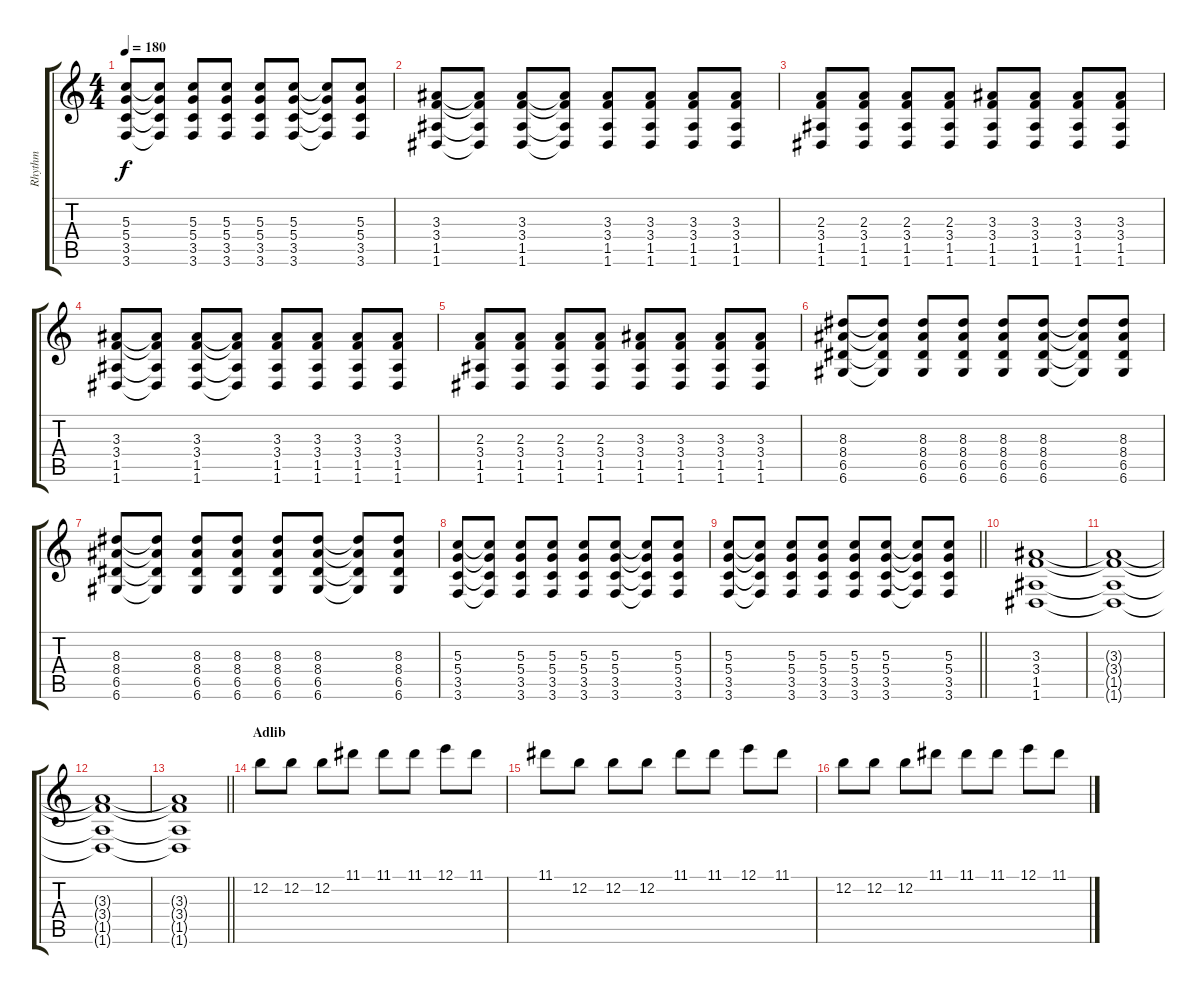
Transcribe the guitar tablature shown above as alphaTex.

\track ("Rhythm" "Rhythm") {instrument distortionguitar}
\staff {score tabs}
\tuning (E4 B3 G3 D3 A2 D2) {hide}
\ts (4 4)
\tempo 180
\clef g2
\ks c
(5.3 5.4 3.5 3.6).8{dy f} (5.3{t} 5.4{t} 3.5{t} 3.6{t}).8 (5.3 5.4 3.5 3.6).8 (5.3 5.4 3.5 3.6).8 (5.3 5.4 3.5 3.6).8 (5.3 5.4 3.5 3.6).8 (5.3{t} 5.4{t} 3.5{t} 3.6{t}).8 (5.3 5.4 3.5 3.6).8 |
(3.3 3.4 1.5 1.6).8 (3.3{t} 3.4{t} 1.5{t} 1.6{t}).8 (3.3 3.4 1.5 1.6).8 (3.3{t} 3.4{t} 1.5{t} 1.6{t}).8 (3.3 3.4 1.5 1.6).8 (3.3 3.4 1.5 1.6).8 (3.3 3.4 1.5 1.6).8 (3.3 3.4 1.5 1.6).8 |
(2.3 3.4 1.5 1.6).8 (2.3 3.4 1.5 1.6).8 (2.3 3.4 1.5 1.6).8 (2.3 3.4 1.5 1.6).8 (3.3 3.4 1.5 1.6).8 (3.3 3.4 1.5 1.6).8 (3.3 3.4 1.5 1.6).8 (3.3 3.4 1.5 1.6).8 |
(3.3 3.4 1.5 1.6).8 (3.3{t} 3.4{t} 1.5{t} 1.6{t}).8 (3.3 3.4 1.5 1.6).8 (3.3{t} 3.4{t} 1.5{t} 1.6{t}).8 (3.3 3.4 1.5 1.6).8 (3.3 3.4 1.5 1.6).8 (3.3 3.4 1.5 1.6).8 (3.3 3.4 1.5 1.6).8 |
(2.3 3.4 1.5 1.6).8 (2.3 3.4 1.5 1.6).8 (2.3 3.4 1.5 1.6).8 (2.3 3.4 1.5 1.6).8 (3.3 3.4 1.5 1.6).8 (3.3 3.4 1.5 1.6).8 (3.3 3.4 1.5 1.6).8 (3.3 3.4 1.5 1.6).8 |
(8.3 8.4 6.5 6.6).8 (8.3{t} 8.4{t} 6.5{t} 6.6{t}).8 (8.3 8.4 6.5 6.6).8 (8.3 8.4 6.5 6.6).8 (8.3 8.4 6.5 6.6).8 (8.3 8.4 6.5 6.6).8 (8.3{t} 8.4{t} 6.5{t} 6.6{t}).8 (8.3 8.4 6.5 6.6).8 |
(8.3 8.4 6.5 6.6).8 (8.3{t} 8.4{t} 6.5{t} 6.6{t}).8 (8.3 8.4 6.5 6.6).8 (8.3 8.4 6.5 6.6).8 (8.3 8.4 6.5 6.6).8 (8.3 8.4 6.5 6.6).8 (8.3{t} 8.4{t} 6.5{t} 6.6{t}).8 (8.3 8.4 6.5 6.6).8 |
(5.3 5.4 3.5 3.6).8 (5.3{t} 5.4{t} 3.5{t} 3.6{t}).8 (5.3 5.4 3.5 3.6).8 (5.3 5.4 3.5 3.6).8 (5.3 5.4 3.5 3.6).8 (5.3 5.4 3.5 3.6).8 (5.3{t} 5.4{t} 3.5{t} 3.6{t}).8 (5.3 5.4 3.5 3.6).8 |
\barLineRight lightlight
(5.3 5.4 3.5 3.6).8 (5.3{t} 5.4{t} 3.5{t} 3.6{t}).8 (5.3 5.4 3.5 3.6).8 (5.3 5.4 3.5 3.6).8 (5.3 5.4 3.5 3.6).8 (5.3 5.4 3.5 3.6).8 (5.3{t} 5.4{t} 3.5{t} 3.6{t}).8 (5.3 5.4 3.5 3.6).8 |
(3.3 3.4 1.5 1.6).1 |
(3.3{t} 3.4{t} 1.5{t} 1.6{t}).1 |
(3.3{t} 3.4{t} 1.5{t} 1.6{t}).1 |
\barLineRight lightlight
(3.3{t} 3.4{t} 1.5{t} 1.6{t}).1 |
\section ("" "Adlib")
12.2.8 12.2.8 12.2.8 11.1.8 11.1.8 11.1.8 12.1.8 11.1.8 |
11.1.8 12.2.8 12.2.8 12.2.8 11.1.8 11.1.8 12.1.8 11.1.8 |
12.2.8 12.2.8 12.2.8 11.1.8 11.1.8 11.1.8 12.1.8 11.1.8
